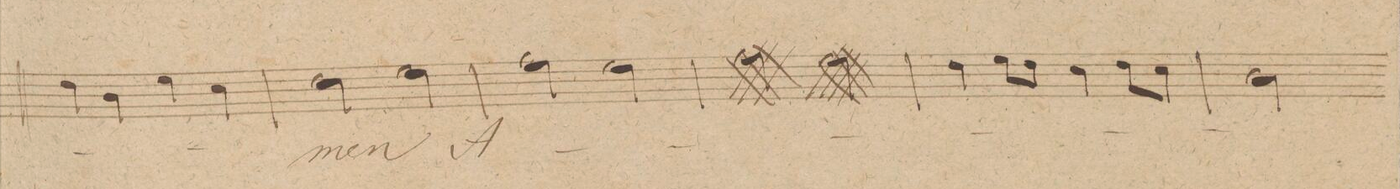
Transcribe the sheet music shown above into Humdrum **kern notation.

**kern	**text	**dynam
*I"Tenore.	*	*
*clefC4	*	*
*k[f#c#g#]	*	*
*met(c|)	*	*
*M2/2	*	*
4c#\	.	.
4A\	.	.
4d\	.	.
4B\	.	.
=210	=210	=210
2c#\	-men	.
2d\	-A-	.
=211	=211	=211
2e\	.	.
2d\	.	.
=212	=212	=212
4c#\	.	.
8d\L	.	.
8c#\J	.	.
4B\	.	.
8c#\L	.	.
8B\J	.	.
=213	=213	=213
2A\	.	.
*-	*-	*-
